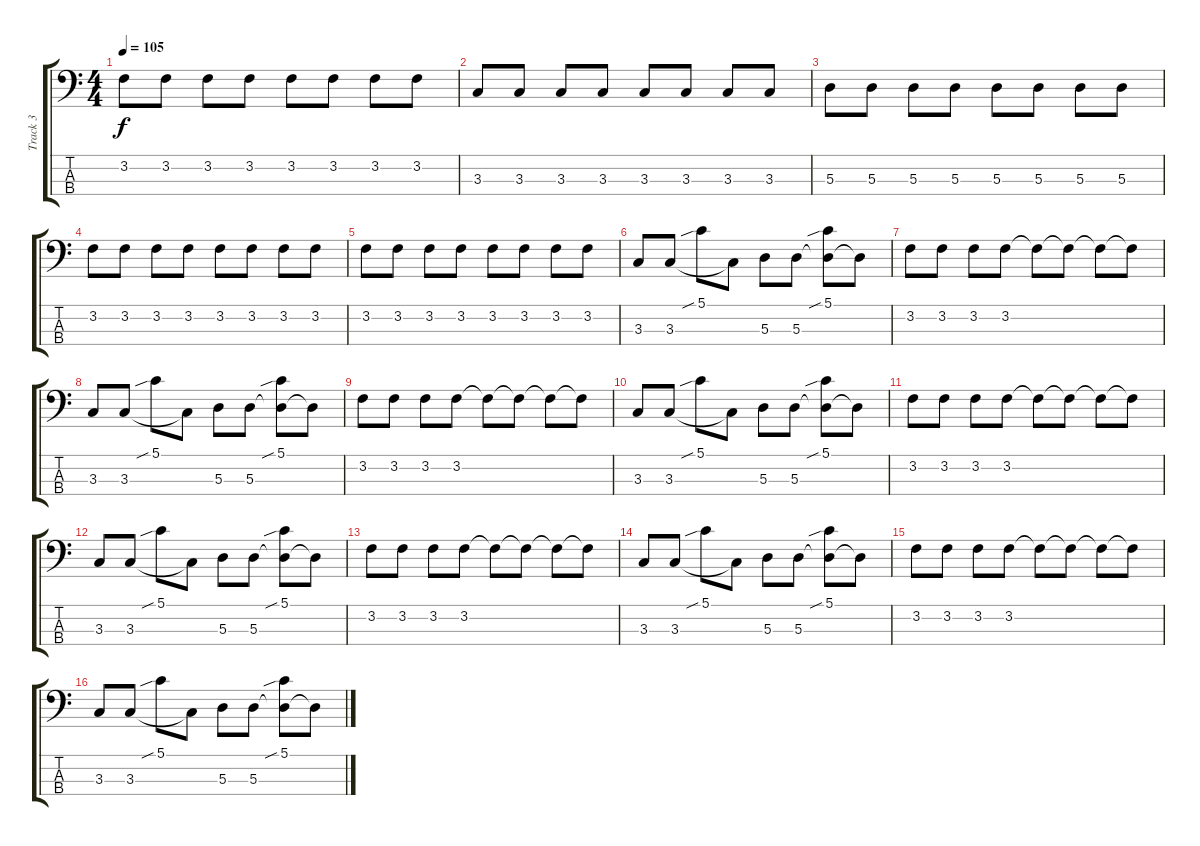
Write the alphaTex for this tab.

\track ("Track 3" "Track 3") {instrument electricbassfinger}
\staff {score tabs}
\tuning (G2 D2 A1 E1) {hide}
\ts (4 4)
\tempo 105
\clef f4
\ks c
3.2.8{dy f} 3.2.8 3.2.8 3.2.8 3.2.8 3.2.8 3.2.8 3.2.8 |
3.3.8 3.3.8 3.3.8 3.3.8 3.3.8 3.3.8 3.3.8 3.3.8 |
5.3.8 5.3.8 5.3.8 5.3.8 5.3.8 5.3.8 5.3.8 5.3.8 |
3.2.8 3.2.8 3.2.8 3.2.8 3.2.8 3.2.8 3.2.8 3.2.8 |
3.2.8 3.2.8 3.2.8 3.2.8 3.2.8 3.2.8 3.2.8 3.2.8 |
3.3.8 3.3.8 5.1{sib}.8 3.3{t}.8 5.3.8 5.3.8 (5.1{sib} 5.3{t}).8 5.3{t}.8 |
3.2.8 3.2.8 3.2.8 3.2.8 3.2{t}.8 3.2{t}.8 3.2{t}.8 3.2{t}.8 |
3.3.8 3.3.8 5.1{sib}.8 3.3{t}.8 5.3.8 5.3.8 (5.1{sib} 5.3{t}).8 5.3{t}.8 |
3.2.8 3.2.8 3.2.8 3.2.8 3.2{t}.8 3.2{t}.8 3.2{t}.8 3.2{t}.8 |
3.3.8 3.3.8 5.1{sib}.8 3.3{t}.8 5.3.8 5.3.8 (5.1{sib} 5.3{t}).8 5.3{t}.8 |
3.2.8 3.2.8 3.2.8 3.2.8 3.2{t}.8 3.2{t}.8 3.2{t}.8 3.2{t}.8 |
3.3.8 3.3.8 5.1{sib}.8 3.3{t}.8 5.3.8 5.3.8 (5.1{sib} 5.3{t}).8 5.3{t}.8 |
3.2.8 3.2.8 3.2.8 3.2.8 3.2{t}.8 3.2{t}.8 3.2{t}.8 3.2{t}.8 |
3.3.8 3.3.8 5.1{sib}.8 3.3{t}.8 5.3.8 5.3.8 (5.1{sib} 5.3{t}).8 5.3{t}.8 |
3.2.8 3.2.8 3.2.8 3.2.8 3.2{t}.8 3.2{t}.8 3.2{t}.8 3.2{t}.8 |
3.3.8 3.3.8 5.1{sib}.8 3.3{t}.8 5.3.8 5.3.8 (5.1{sib} 5.3{t}).8 5.3{t}.8
